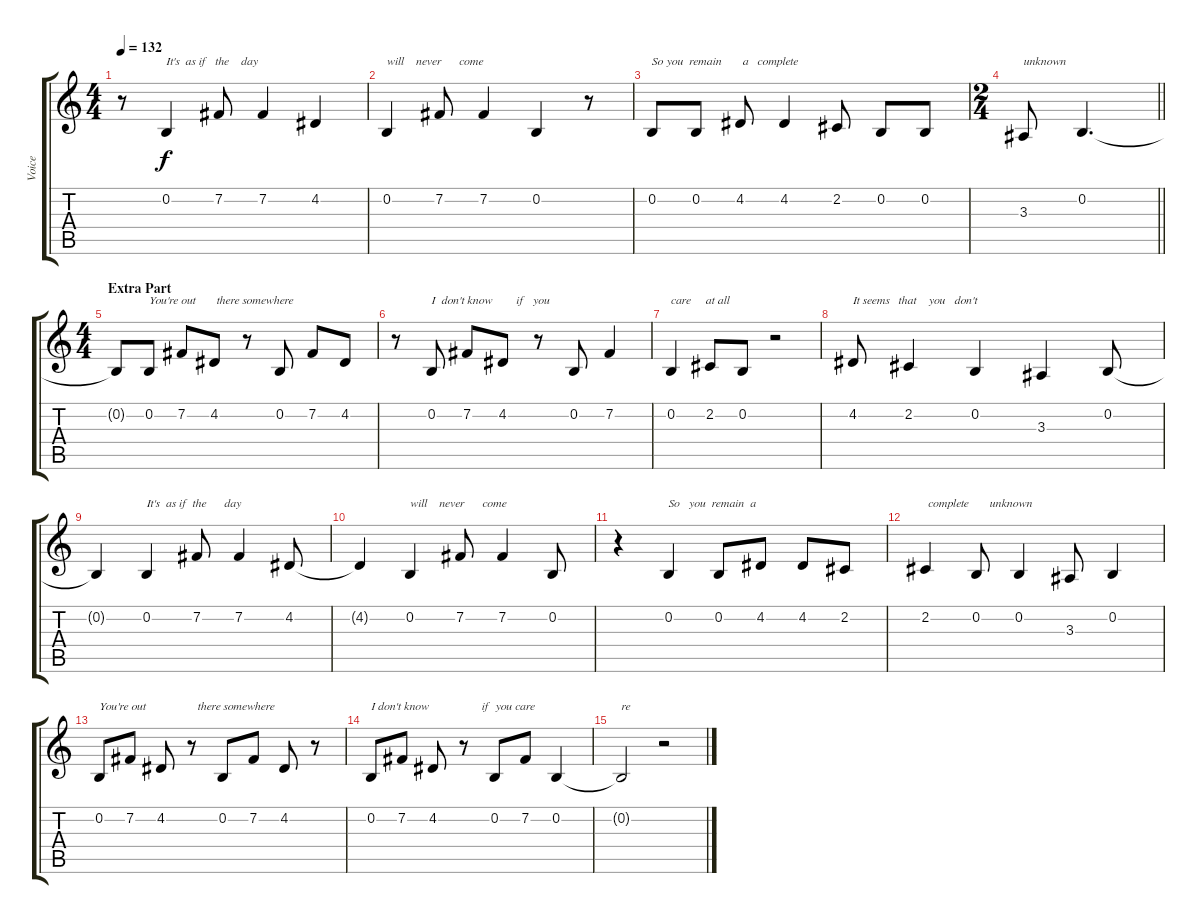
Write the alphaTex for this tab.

\track ("Voice" "Voice") {instrument flute}
\staff {score tabs}
\tuning (E4 B3 G3 D3 A2 E2) {hide}
\ts (4 4)
\tempo 132
\clef g2
\ks c
r.8{dy f} 0.2.4{txt "It's  as if   the    day"} 7.2.8 7.2.4 4.2.4 |
0.2.4{txt "will    never      come"} 7.2.8 7.2.4 0.2.4 r.8 |
0.2.8{txt "So you  remain       a   complete"} 0.2.8 4.2.8 4.2.4 2.2.8 0.2.8 0.2.8 |
\ts (2 4)
\barLineRight lightlight
3.3.8{txt "unknown"} 0.2.4{d} |
\ts (4 4)
\section ("" "Extra Part")
0.2{t}.8 0.2.8{txt "You're out       there somewhere"} 7.2.8 4.2.8 r.8 0.2.8 7.2.8 4.2.8 |
r.8 0.2.8{txt "I  don't know        if   you"} 7.2.8 4.2.8 r.8 0.2.8 7.2.4 |
0.2.4{txt "care     at all"} 2.2.8 0.2.8 r.2 |
4.2.8{txt "It seems   that    you   don't"} 2.2.4 0.2.4 3.3.4 0.2.8 |
0.2{t}.4 0.2.4{txt "It's  as if  the      day"} 7.2.8 7.2.4 4.2.8 |
4.2{t}.4 0.2.4{txt "will    never      come"} 7.2.8 7.2.4 0.2.8 |
r.4 0.2.4{txt "So   you  remain  a"} 0.2.8 4.2.8 4.2.8 2.2.8 |
2.2.4{txt " complete       unknown"} 0.2.8 0.2.4 3.3.8 0.2.4 |
0.2.8{txt "You're out"} 7.2.8 4.2.8 r.8{txt "  there somewhere"} 0.2.8 7.2.8 4.2.8 r.8 |
0.2.8{txt "I don't know"} 7.2.8 4.2.8 r.8{txt "      if  you care "} 0.2.8 7.2.8 0.2.4 |
0.2{t}.2{txt "re"} r.2
